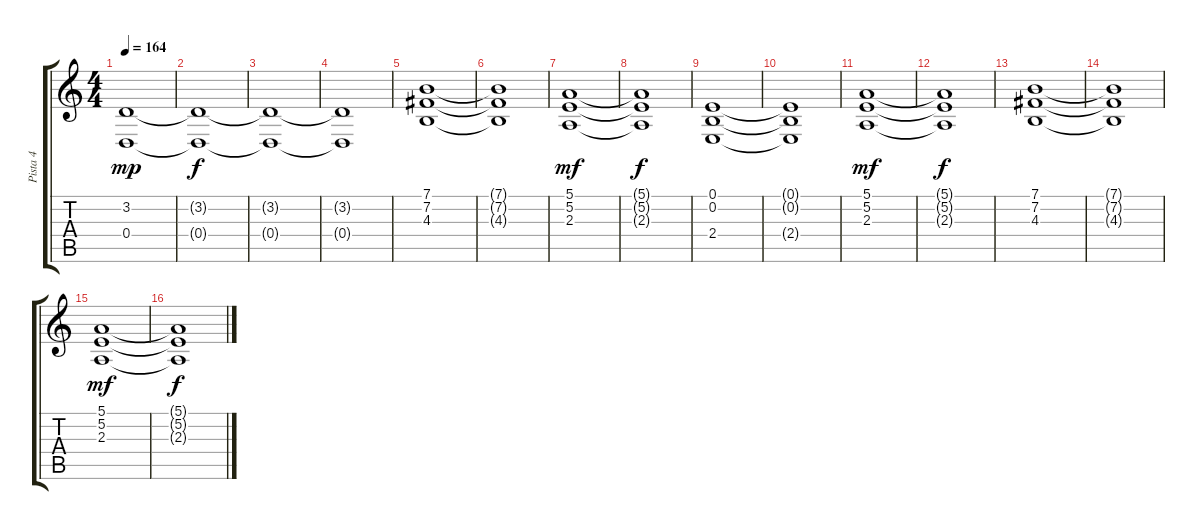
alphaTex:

\track ("Pista 4" "Pista 4") {instrument drawbarorgan}
\staff {score tabs}
\tuning (E4 B3 G3 D3 A2 E2) {hide}
\ts (4 4)
\tempo 164
\clef g2
\ks c
(3.2 0.4).1{dy mp} |
(3.2{t} 0.4{t}).1{dy f} |
(3.2{t} 0.4{t}).1 |
(3.2{t} 0.4{t}).1 |
(7.1 7.2 4.3).1 |
(7.1{t} 7.2{t} 4.3{t}).1 |
(5.1 5.2 2.3).1{dy mf} |
(5.1{t} 5.2{t} 2.3{t}).1{dy f} |
(0.1 0.2 2.4).1 |
(0.1{t} 0.2{t} 2.4{t}).1 |
(5.1 5.2 2.3).1{dy mf} |
(5.1{t} 5.2{t} 2.3{t}).1{dy f} |
(7.1 7.2 4.3).1 |
(7.1{t} 7.2{t} 4.3{t}).1 |
(5.1 5.2 2.3).1{dy mf} |
(5.1{t} 5.2{t} 2.3{t}).1{dy f}
